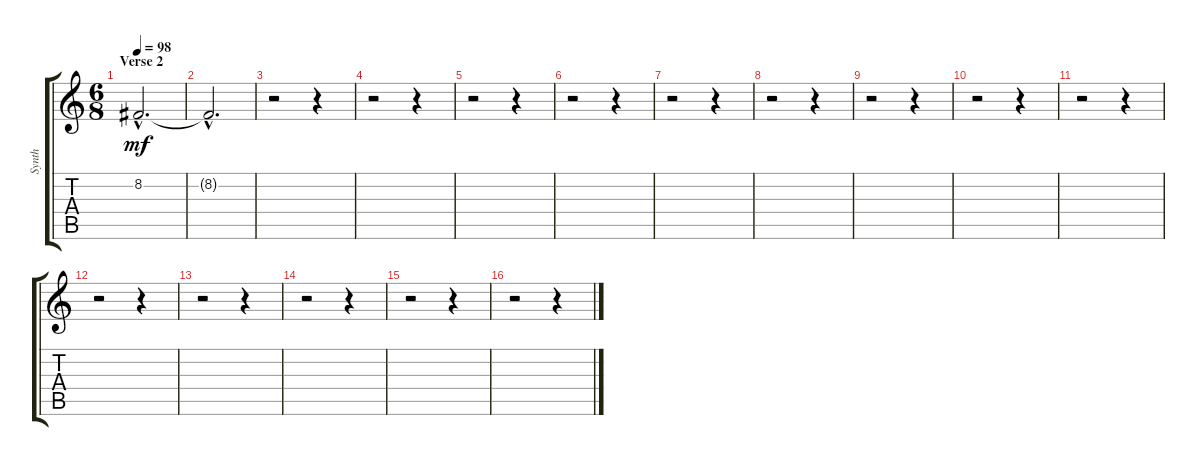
\track ("Synth" "Synth") {instrument tremolostrings}
\staff {score tabs}
\tuning (Eb4 Bb3 Gb3 Db3 Ab2 Db2) {hide}
\ts (6 8)
\section ("" "Verse 2")
\tempo 98
\clef g2
\ks c
8.2{hac}.2{d dy mf volume 0} |
8.2{hac t}.2{d} |
r.2 r.4 |
r.2 r.4 |
r.2 r.4 |
r.2 r.4 |
r.2 r.4 |
r.2 r.4 |
r.2 r.4 |
r.2 r.4 |
r.2 r.4 |
r.2 r.4 |
r.2 r.4 |
r.2 r.4 |
r.2 r.4 |
r.2 r.4
